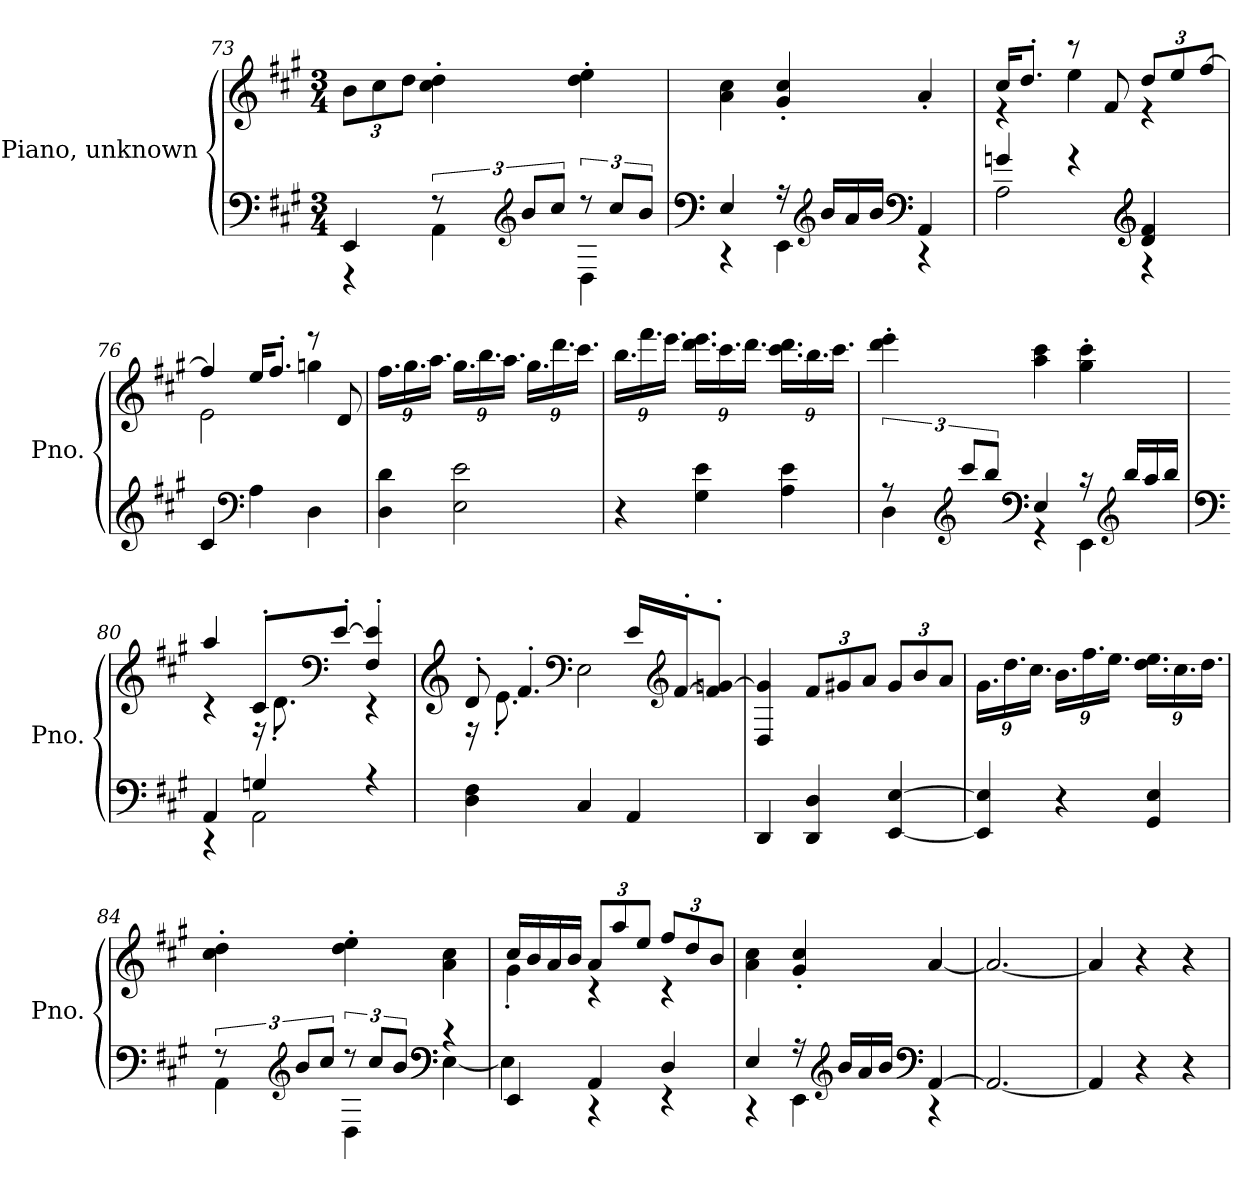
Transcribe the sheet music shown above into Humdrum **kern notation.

**kern	**kern
*part1	*part1
*staff2	*staff1
*I"Piano, unknown	*
*I'Pno.	*
*clefF4	*clefG2
*k[f#c#g#]	*k[f#c#g#]
*M3/4	*M3/4
=73	=73
*^	*
*	*	*Xbrackettup
4EE/	4r	12b\L
.	.	12cc#\
.	.	12dd\J
12r	4AA\	4cc#\' 4dd\'
*clefG2	*	*
12b/L	.	.
12cc#/J	.	.
12r	4D\	4dd\' 4ee\'
12cc#/L	.	.
12b/J	.	.
!!LO:LB:g=z
=74	=74	=74
*clefF4	*	*
4E/	4r	4a\ 4cc#\
16r	4EE\	4g#/' 4cc#/'
*clefG2	*	*
16b/LL	.	.
16a/	.	.
16b/JJ	.	.
*clefF4	*	*
4AA/	4r	4a'/
=75	=75	=75
*	*	*^
4gn/	2A\	16cc#/KL	4r
.	.	8.dd'/J	.
4r	.	8r	4ee\
.	.	8f#/	.
*clefG2	*	*	*
4d/ 4f#/	4r	12dd/L	4r
.	.	12ee/	.
.	.	[12ff#/J	.
*v	*v	*	*
=76	=76	=76
4c#/	4ff#/]	2e\
*clefF4	*	*
4A\	16ee/KL	.
.	8.ff#'/J	.
4D\	8r	4ggn\
.	8d/	.
*	*v	*v
=77	=77
4D\ 4d\	18.ff#\LL
.	18.gg#\
.	18.aa\JJ
2E\ 2e\	18.gg#\LL
.	18.bb\
.	18.aa\JJ
.	18.gg#\LL
.	18.ddd\
.	18.ccc#\JJ
!!LO:LB:g=z
=78	=78
4r	18.bb\LL
.	18.fff#\
.	18.eee\JJ
4G#\ 4e\	18.ddd\ 18.eee\LL
.	18.ccc#\
.	18.ddd\JJ
4A\ 4e\	18.ccc#\ 18.ddd\LL
.	18.bb\
.	18.ccc#\JJ
=79	=79
*^	*
12r	4D\	4ddd\' 4eee\'
*clefG2	*	*
12ccc#/L	.	.
12bb/J	.	.
*clefF4	*	*
4E/	4r	4aa\ 4ccc#\
16r	4EE\	4gg#\' 4ccc#\'
*clefG2	*	*
16bb/LL	.	.
16aa/	.	.
16bb/JJ	.	.
=80	=80	=80
*clefF4	*	*
*	*	*^
4AA/	4r	4aa/	4r
4Gn/	2AA\	8c#'/L	16r
.	.	.	8.d'\
*	*	*clefF4	*
.	.	[8e'/J	.
4r	.	4F#/' 4e/]'	4r
*v	*v	*	*
!!LO:LB:g=z	!!
=81	=81	=81
*	*clefG2	*
4D\ 4F#\	8d'/	16r
.	.	8.e'\
.	4.f#'/	.
*	*clefF4	*
4C#/	.	2E\
4AA/	16e/LL	.
*	*clefG2	*
.	[16f#'/J	.
.	8f#/]' [8gn/'J	.
*	*v	*v
=82	=82
4DD/	4D/ 4g/]
4DD/ 4D/	12f#/L
.	12g#X/
.	12a/J
[4EE/ [4E/	12g#/L
.	12b/
.	12a/J
=83	=83
4EE/] 4E/]	18.g#\LL
.	18.dd\
.	18.cc#\JJ
4r	18.b\LL
.	18.ff#\
.	18.ee\JJ
4GG#/ 4E/	18.dd\ 18.ee\LL
.	18.cc#\
.	18.dd\JJ
!!LO:PB:g=z
=84	=84
*^	*
12r	4AA\	4cc#\' 4dd\'
*clefG2	*	*
12b/L	.	.
12cc#/J	.	.
12r	4D\	4dd\' 4ee\'
12cc#/L	.	.
12b/J	.	.
*clefF4	*	*
4r	[4E\	4a\ 4cc#\
=85	=85	=85
*	*	*^
4EE/	4E\]	16cc#/LL	4g#'\
.	.	16b/	.
.	.	16a/	.
.	.	16b/JJ	.
4AA/	4r	12a/L	4r
.	.	12aa/	.
.	.	12ee/J	.
4D/	4r	12ff#/L	4r
.	.	12dd/	.
.	.	12b/J	.
*	*	*v	*v
=86	=86	=86
4E/	4r	4a\ 4cc#\
16r	4EE\	4g#/' 4cc#/'
*clefG2	*	*
16b/LL	.	.
16a/	.	.
16b/JJ	.	.
*clefF4	*	*
[4AA/	4r	[4a/
*v	*v	*
=87	=87
2.AA/_	2.a/_
=88	=88
4AA/]	4a/]
4r	4r
4r	4r
=	=
*-	*-
